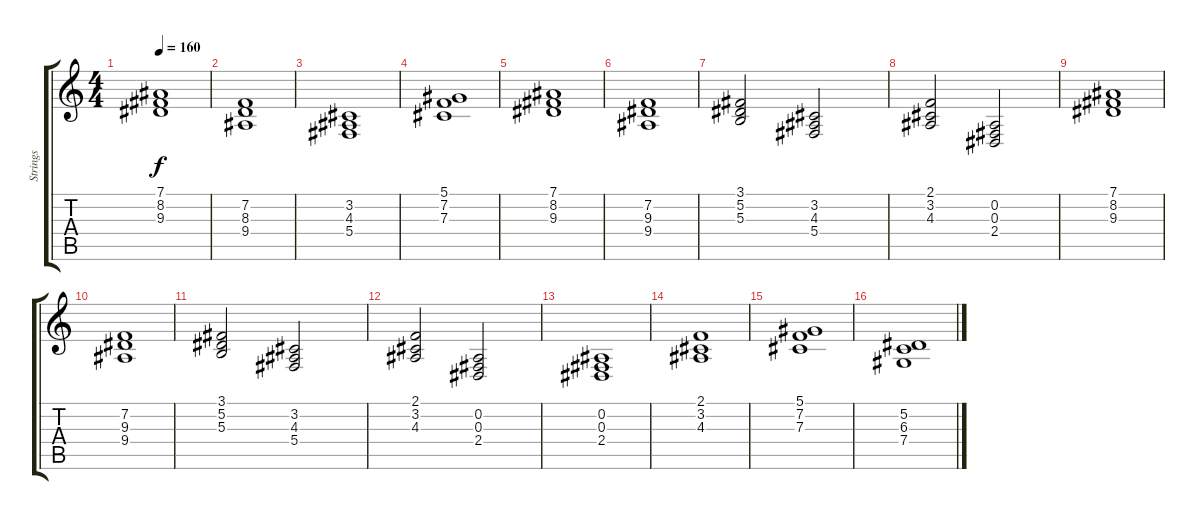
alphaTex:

\track ("Strings" "Strings") {instrument stringensemble1}
\staff {score tabs}
\tuning (Eb4 Bb3 Gb3 Db3 Ab2 Eb2) {hide}
\ts (4 4)
\tempo 160
\clef g2
\ks c
(7.1 8.2 9.3).1{dy f} |
(7.2 8.3 9.4).1 |
(3.2 4.3 5.4).1 |
(5.1 7.2 7.3).1 |
(7.1 8.2 9.3).1{volume 7} |
(7.2 9.3 9.4).1 |
(3.1 5.2 5.3).2 (3.2 4.3 5.4).2 |
(2.1 3.2 4.3).2 (0.2 0.3 2.4).2 |
(7.1 8.2 9.3).1{volume 7} |
(7.2 9.3 9.4).1 |
(3.1 5.2 5.3).2 (3.2 4.3 5.4).2 |
(2.1 3.2 4.3).2 (0.2 0.3 2.4).2 |
(0.2 0.3 2.4).1{volume 9} |
(2.1 3.2 4.3).1 |
(5.1 7.2 7.3).1 |
(5.2 6.3 7.4).1
